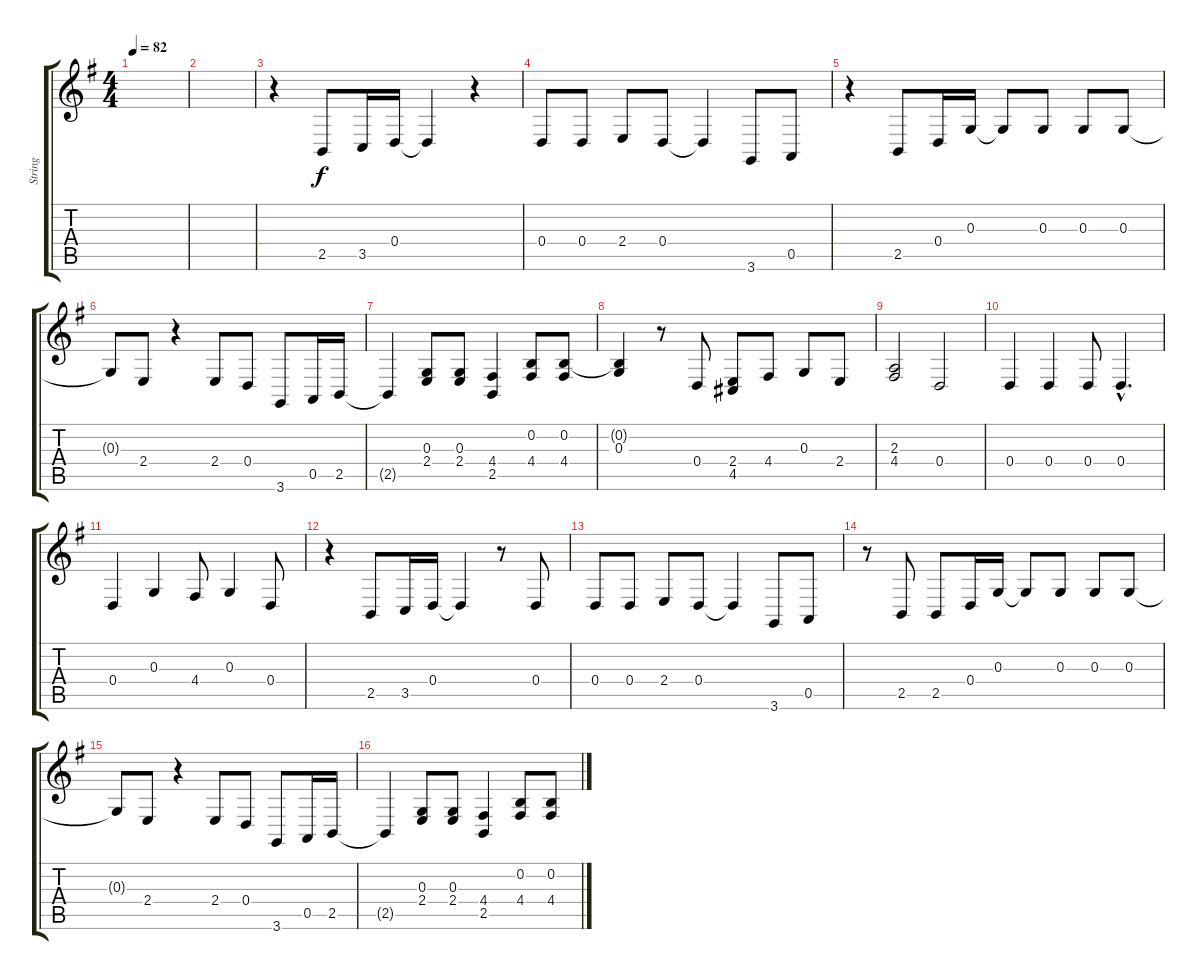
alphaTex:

\track ("String" "String") {instrument stringensemble1}
\staff {score tabs}
\tuning (E4 B3 G3 D3 A2 E2) {hide}
\ts (4 4)
\tempo 82
\clef g2
\ks g
|
|
r.4 2.5.8 3.5.16 0.4.16 0.4{t}.4 r.4 |
0.4.8 0.4.8 2.4.8 0.4.8 0.4{t}.4 3.6.8 0.5.8 |
r.4 2.5.8 0.4.16 0.3.16 0.3{t}.8 0.3.8 0.3.8 0.3.8 |
0.3{t}.8 2.4.8 r.4 2.4.8 0.4.8 3.6.8 0.5.16 2.5.16 |
2.5{t}.4 (0.3 2.4).8 (0.3 2.4).8 (4.4 2.5).4 (0.2 4.4).8 (0.2 4.4).8 |
(0.2{t} 0.3).4 r.8 0.4.8 (2.4 4.5).8 4.4.8 0.3.8 2.4.8 |
(2.3 4.4).2 0.4.2 |
0.4.4 0.4.4 0.4.8 0.4{hac}.4{d} |
0.4.4 0.3.4 4.4.8 0.3.4 0.4.8 |
r.4 2.5.8 3.5.16 0.4.16 0.4{t}.4 r.8 0.4.8 |
0.4.8 0.4.8 2.4.8 0.4.8 0.4{t}.4 3.6.8 0.5.8 |
r.8 2.5.8 2.5.8 0.4.16 0.3.16 0.3{t}.8 0.3.8 0.3.8 0.3.8 |
0.3{t}.8 2.4.8 r.4 2.4.8 0.4.8 3.6.8 0.5.16 2.5.16 |
2.5{t}.4 (0.3 2.4).8 (0.3 2.4).8 (4.4 2.5).4 (0.2 4.4).8 (0.2 4.4).8
